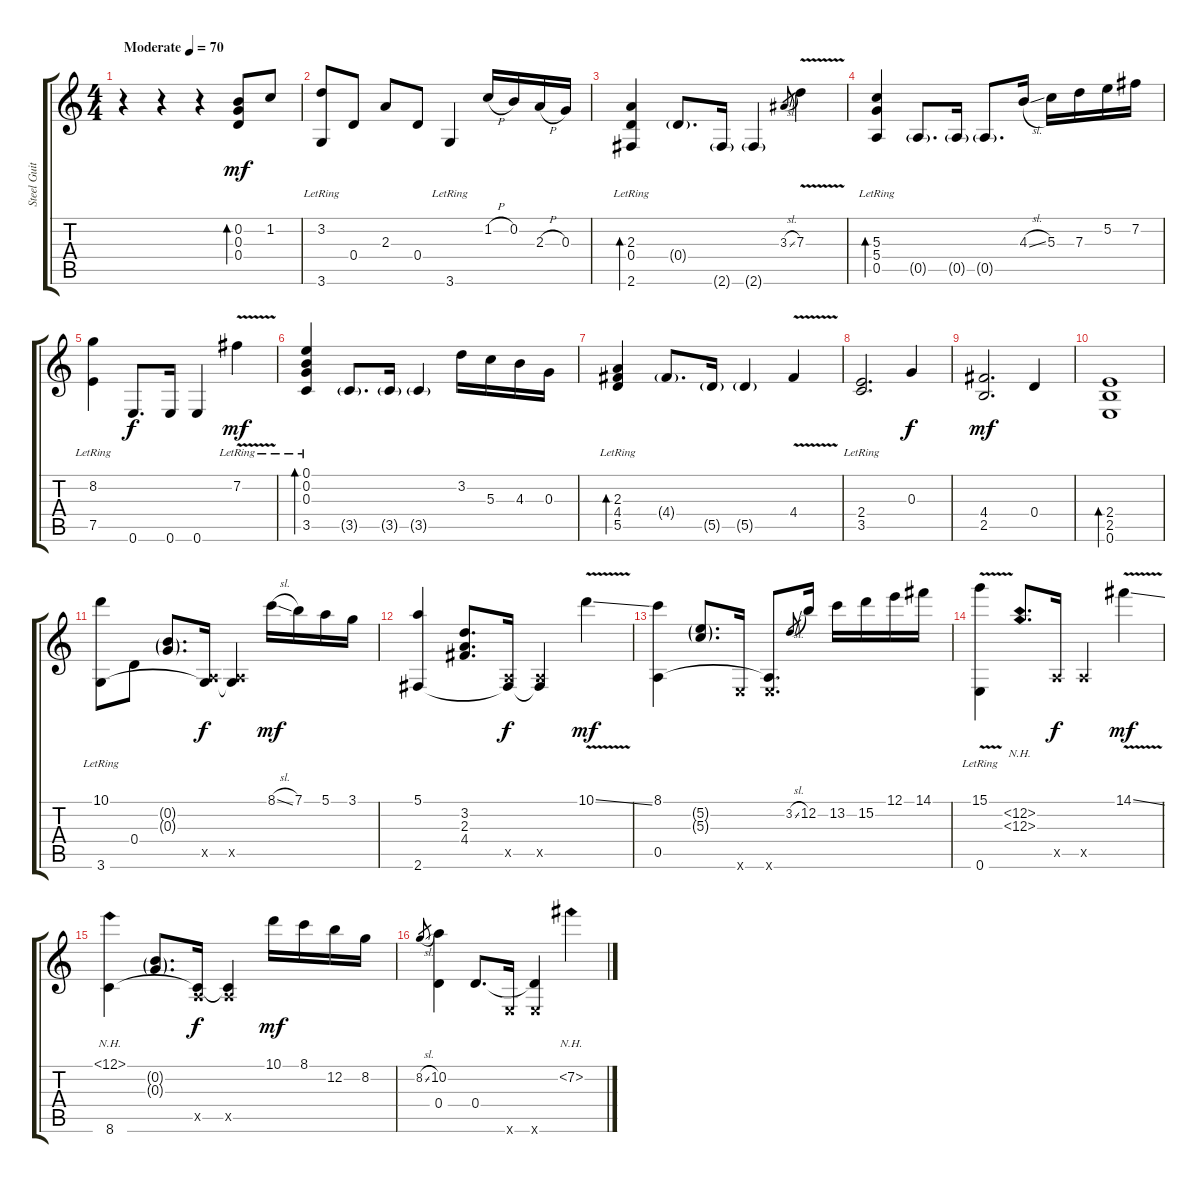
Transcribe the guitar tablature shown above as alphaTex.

\track ("Steel Guitar" "Steel Guit") {instrument acousticguitarsteel}
\staff {score tabs}
\tuning (E4 B3 G3 D3 A2 E2) {hide}
\ts (4 4)
\tempo (70 "Moderate")
\clef g2
\ks c
r.4{dy mf instrument acousticguitarsteel} r.4 r.4 (0.2 0.3 0.4).8{bd 240} 1.2.8 |
(3.2{lr} 3.6{lr}).8 0.4.8 2.3.8 0.4.8 3.6{lr}.4 1.2{h}.16 0.2.16 2.3{h}.16 0.3.16 |
(2.3{lr} 0.4 2.6{lr}).4{bd 240} 0.4{g}.8{d} 2.6{g}.16 2.6{g}.4 3.3{sl}.8{gr} 7.3{v}.4 |
(5.3{lr} 5.4 0.5).4{bd 30} 0.5{g}.8{d} 0.5{g}.16 0.5{g}.8{d} 4.3{sl}.16 5.3.16 7.3.16 5.2.16 7.2.16 |
(8.2{lr} 7.5{lr}).4 0.6.8{d dy f} 0.6.16 0.6.4 7.2{v lr}.4{dy mf} |
(0.1{lr} 0.2 0.3 3.5).4{bd 30} 3.5{g}.8{d} 3.5{g}.16 3.5{g}.4 3.2.16 5.3.16 4.3.16 0.3.16 |
(2.3 4.4 5.5{lr}).4{bd 60} 4.4{g}.8{d} 5.5{g}.16 5.5{g}.4 4.4{v}.4 |
(2.4{lr} 3.5{lr}).2{d} 0.3.4{dy f} |
(4.4 2.5).2{d dy mf} 0.4.4 |
(2.4 2.5 0.6).1{bd 120} |
(10.1{lr} 3.6{lr}).8 0.4.8 (0.2{g} 0.3{g}).8{d} (0.5{x} 3.6{t}).16{dy f} (0.5{x} 3.6{t}).4 8.1{sl}.16{dy mf} 7.1.16 5.1.16 3.1.16 |
(5.1 2.6).4 (3.2 2.3 4.4).8{d} (0.5{x} 2.6{t}).16{dy f} (0.5{x} 2.6{t}).4 10.1{v ss}.4{dy mf} |
(8.1 0.5).4 (5.2{g} 5.3{g}).8{d} 0.6{x}.16 (0.5{t} 0.6{x}).8{d} 3.2{sl}.8{gr} 12.2.16 13.2.16 15.2.16 12.1.16 14.1.16 |
(15.1{v} 0.6{lr}).4 (12.2{nh} 12.3{nh}).8{d} 0.5{x}.16{dy f} 0.5{x}.4 14.1{v ss}.4{dy mf} |
(12.1{nh} 8.6).4 (0.2{g} 0.3{g}).8{d} (0.5{x} 8.6{t}).16{dy f} (0.5{x} 8.6{t}).4 10.1.16{dy mf} 8.1.16 12.2.16 8.2.16 |
8.2{sl}.8{gr} (10.2 0.4).4 0.4.8{d} 0.6{x}.16 (0.4{t} 0.6{x}).4 7.2{nh}.4
